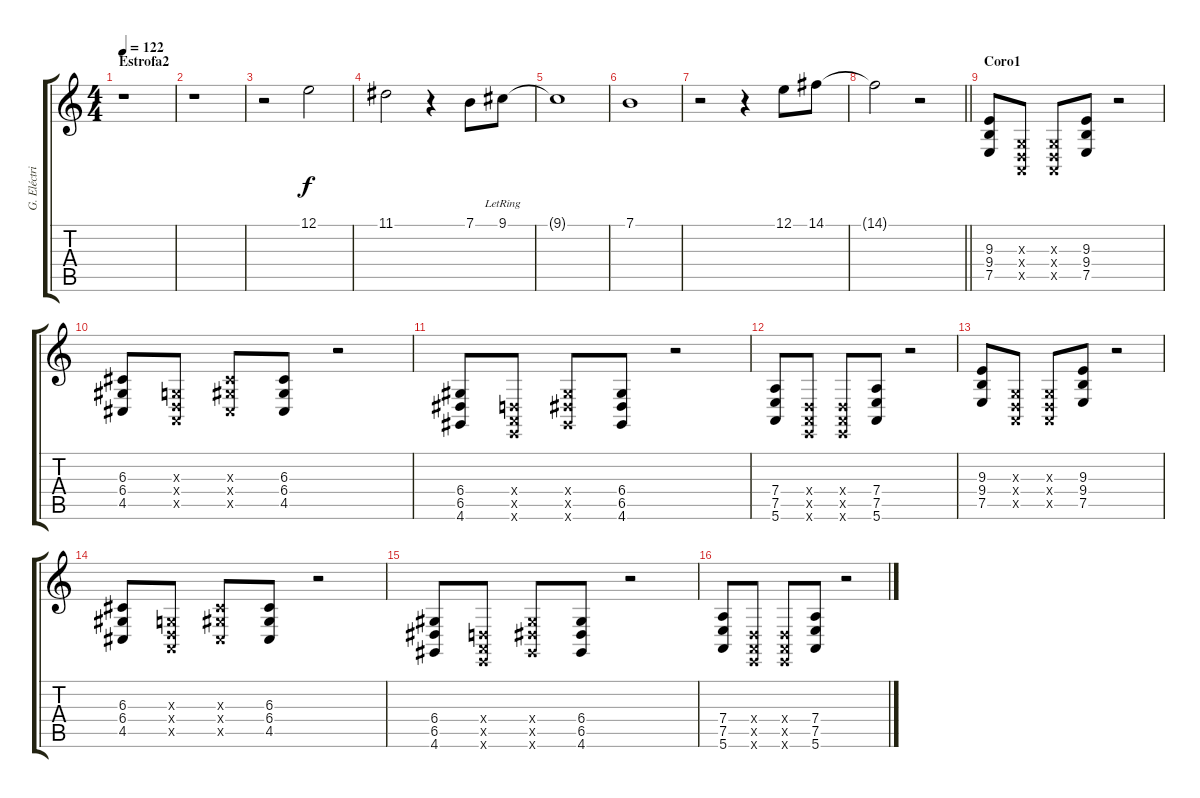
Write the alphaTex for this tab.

\track ("G. Eléctrica" "G. Eléctri") {instrument pad8sweep}
\staff {score tabs}
\tuning (E4 B3 G3 D3 A2 E2) {hide}
\ts (4 4)
\section ("" "Estrofa2")
\tempo 122
\clef g2
\ks c
r.1{dy mp} |
r.1 |
r.2 12.1.2{dy f} |
11.1.2 r.4 7.1.8 9.1{lr}.8 |
9.1{t}.1 |
7.1.1 |
r.2 r.4 12.1.8 14.1.8 |
\barLineRight lightlight
14.1{t}.2 r.2 |
\section ("" "Coro1")
(9.3 9.4 7.5).8{volume 5 instrument overdrivenguitar} (0.3{x} 0.4{x} 0.5{x}).8 (0.3{x} 0.4{x} 0.5{x}).8 (9.3 9.4 7.5).8 r.2 |
(6.3 6.4 4.5).8 (0.3{x} 0.4{x} 0.5{x}).8 (6.3{x} 6.4{x} 4.5{x}).8 (6.3 6.4 4.5).8 r.2 |
(6.4 6.5 4.6).8 (0.4{x} 0.5{x} 0.6{x}).8 (6.4{x} 6.5{x} 4.6{x}).8 (6.4 6.5 4.6).8 r.2 |
(7.4 7.5 5.6).8 (0.4{x} 0.5{x} 0.6{x}).8 (0.4{x} 0.5{x} 0.6{x}).8 (7.4 7.5 5.6).8 r.2 |
(9.3 9.4 7.5).8 (0.3{x} 0.4{x} 0.5{x}).8 (0.3{x} 0.4{x} 0.5{x}).8 (9.3 9.4 7.5).8 r.2 |
(6.3 6.4 4.5).8 (0.3{x} 0.4{x} 0.5{x}).8 (6.3{x} 6.4{x} 4.5{x}).8 (6.3 6.4 4.5).8 r.2 |
(6.4 6.5 4.6).8 (0.4{x} 0.5{x} 0.6{x}).8 (6.4{x} 6.5{x} 4.6{x}).8 (6.4 6.5 4.6).8 r.2 |
(7.4 7.5 5.6).8 (0.4{x} 0.5{x} 0.6{x}).8 (0.4{x} 0.5{x} 0.6{x}).8 (7.4 7.5 5.6).8 r.2
